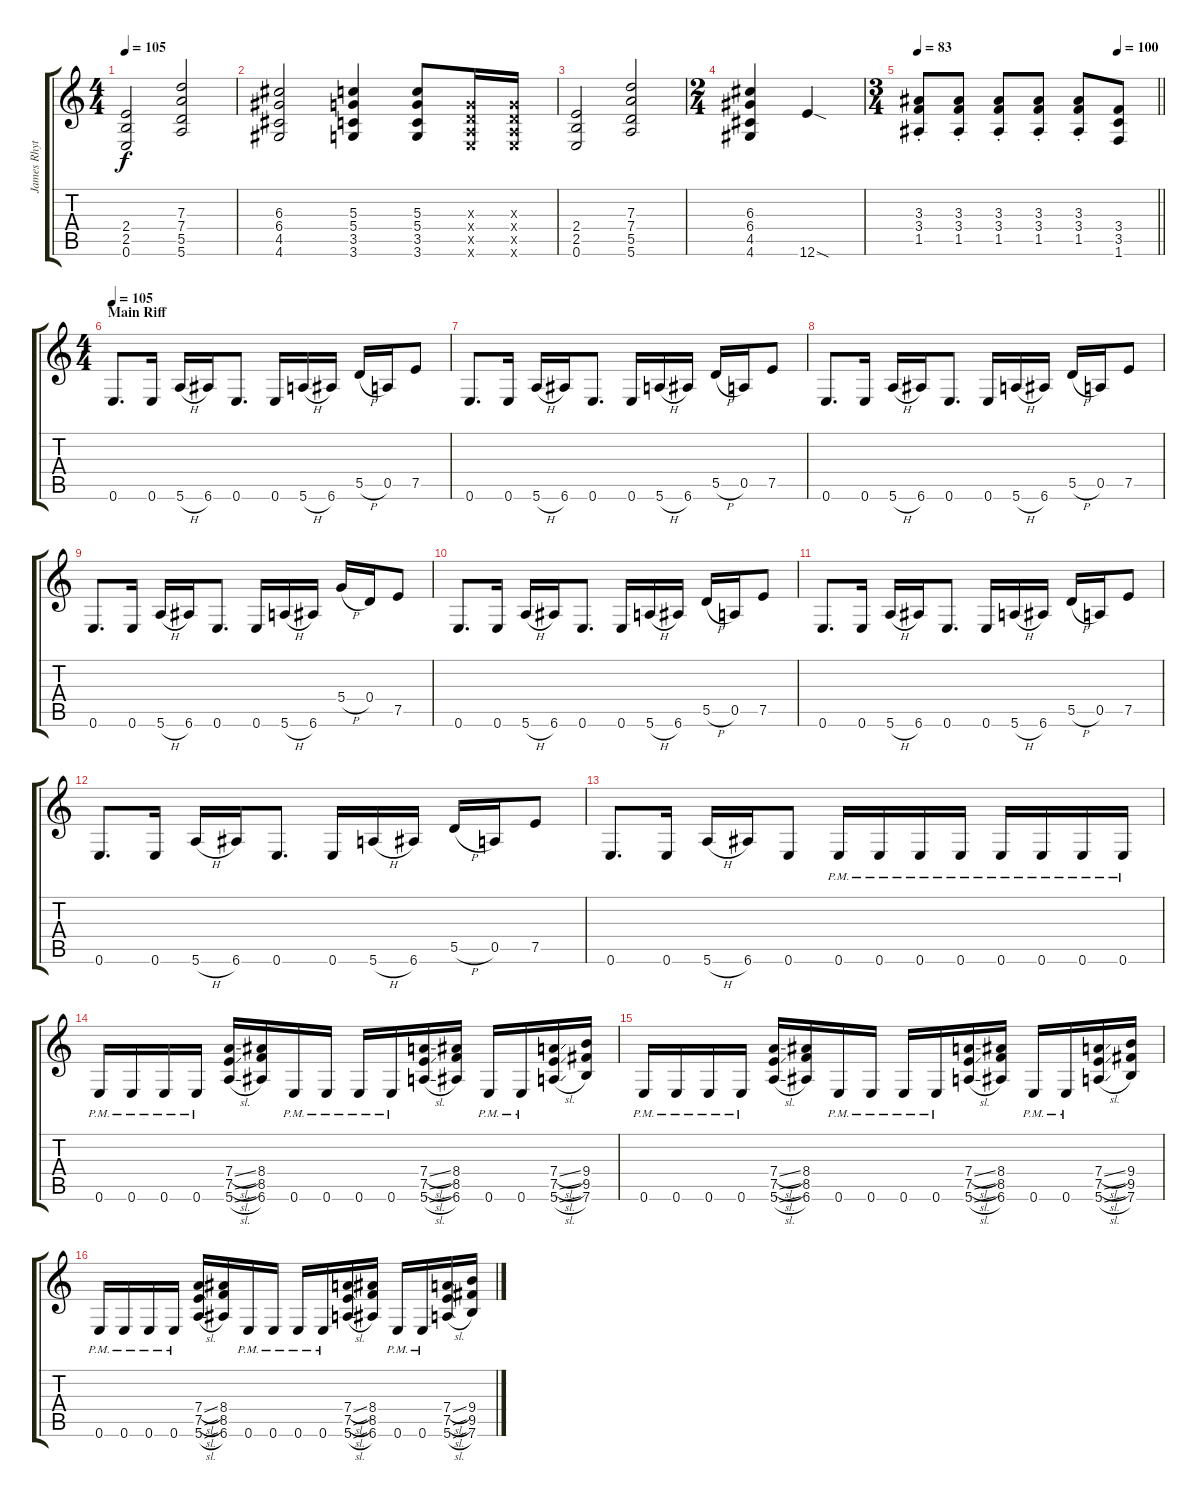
\track ("James Rhythm" "James Rhyt") {instrument distortionguitar}
\staff {score tabs}
\tuning (E4 B3 G3 D3 A2 E2) {hide}
\ts (4 4)
\tempo 105
\clef g2
\ks c
(2.4 2.5 0.6).2{dy f} (7.3 7.4 5.5 5.6).2 |
(6.3 6.4 4.5 4.6).2 (5.3 5.4 3.5 3.6).4 (5.3 5.4 3.5 3.6).8 (0.3{x} 0.4{x} 0.5{x} 0.6{x}).16 (0.3{x} 0.4{x} 0.5{x} 0.6{x}).16 |
(2.4 2.5 0.6).2 (7.3 7.4 5.5 5.6).2 |
\ts (2 4)
(6.3 6.4 4.5 4.6).4 12.6{sod}.4 |
\ts (3 4)
\tempo 83
\tempo (100 0.8333333333333334)
\barLineRight lightlight
(3.3{st} 3.4{st} 1.5{st}).8 (3.3{st} 3.4{st} 1.5{st}).8 (3.3{st} 3.4{st} 1.5{st}).8 (3.3{st} 3.4{st} 1.5{st}).8 (3.3{st} 3.4{st} 1.5{st}).8 (3.4 3.5 1.6).8 |
\ts (4 4)
\section ("" "Main Riff")
\tempo 105
0.6.8{d} 0.6.16 5.6{h}.16 6.6.16 0.6.8{d} 0.6.16 5.6{h}.16 6.6.16 5.5{h}.16 0.5.16 7.5.8 |
0.6.8{d} 0.6.16 5.6{h}.16 6.6.16 0.6.8{d} 0.6.16 5.6{h}.16 6.6.16 5.5{h}.16 0.5.16 7.5.8 |
0.6.8{d} 0.6.16 5.6{h}.16 6.6.16 0.6.8{d} 0.6.16 5.6{h}.16 6.6.16 5.5{h}.16 0.5.16 7.5.8 |
0.6.8{d} 0.6.16 5.6{h}.16 6.6.16 0.6.8{d} 0.6.16 5.6{h}.16 6.6.16 5.4{h}.16 0.4.16 7.5.8 |
0.6.8{d} 0.6.16 5.6{h}.16 6.6.16 0.6.8{d} 0.6.16 5.6{h}.16 6.6.16 5.5{h}.16 0.5.16 7.5.8 |
0.6.8{d} 0.6.16 5.6{h}.16 6.6.16 0.6.8{d} 0.6.16 5.6{h}.16 6.6.16 5.5{h}.16 0.5.16 7.5.8 |
0.6.8{d} 0.6.16 5.6{h}.16 6.6.16 0.6.8{d} 0.6.16 5.6{h}.16 6.6.16 5.5{h}.16 0.5.16 7.5.8 |
0.6.8{d} 0.6.16 5.6{h}.16 6.6.16 0.6.8 0.6{pm}.16 0.6{pm}.16 0.6{pm}.16 0.6{pm}.16 0.6{pm}.16 0.6{pm}.16 0.6{pm}.16 0.6{pm}.16 |
0.6{pm}.16 0.6{pm}.16 0.6{pm}.16 0.6{pm}.16 (7.4{sl} 7.5{sl} 5.6{sl}).16 (8.4 8.5 6.6).16 0.6{pm}.16 0.6{pm}.16 0.6{pm}.16 0.6{pm}.16 (7.4{sl} 7.5{sl} 5.6{sl}).16 (8.4 8.5 6.6).16 0.6{pm}.16 0.6{pm}.16 (7.4{sl} 7.5{sl} 5.6{sl}).16 (9.4 9.5 7.6).16 |
0.6{pm}.16 0.6{pm}.16 0.6{pm}.16 0.6{pm}.16 (7.4{sl} 7.5{sl} 5.6{sl}).16 (8.4 8.5 6.6).16 0.6{pm}.16 0.6{pm}.16 0.6{pm}.16 0.6{pm}.16 (7.4{sl} 7.5{sl} 5.6{sl}).16 (8.4 8.5 6.6).16 0.6{pm}.16 0.6{pm}.16 (7.4{sl} 7.5{sl} 5.6{sl}).16 (9.4 9.5 7.6).16 |
0.6{pm}.16 0.6{pm}.16 0.6{pm}.16 0.6{pm}.16 (7.4{sl} 7.5{sl} 5.6{sl}).16 (8.4 8.5 6.6).16 0.6{pm}.16 0.6{pm}.16 0.6{pm}.16 0.6{pm}.16 (7.4{sl} 7.5{sl} 5.6{sl}).16 (8.4 8.5 6.6).16 0.6{pm}.16 0.6{pm}.16 (7.4{sl} 7.5{sl} 5.6{sl}).16 (9.4 9.5 7.6).16
